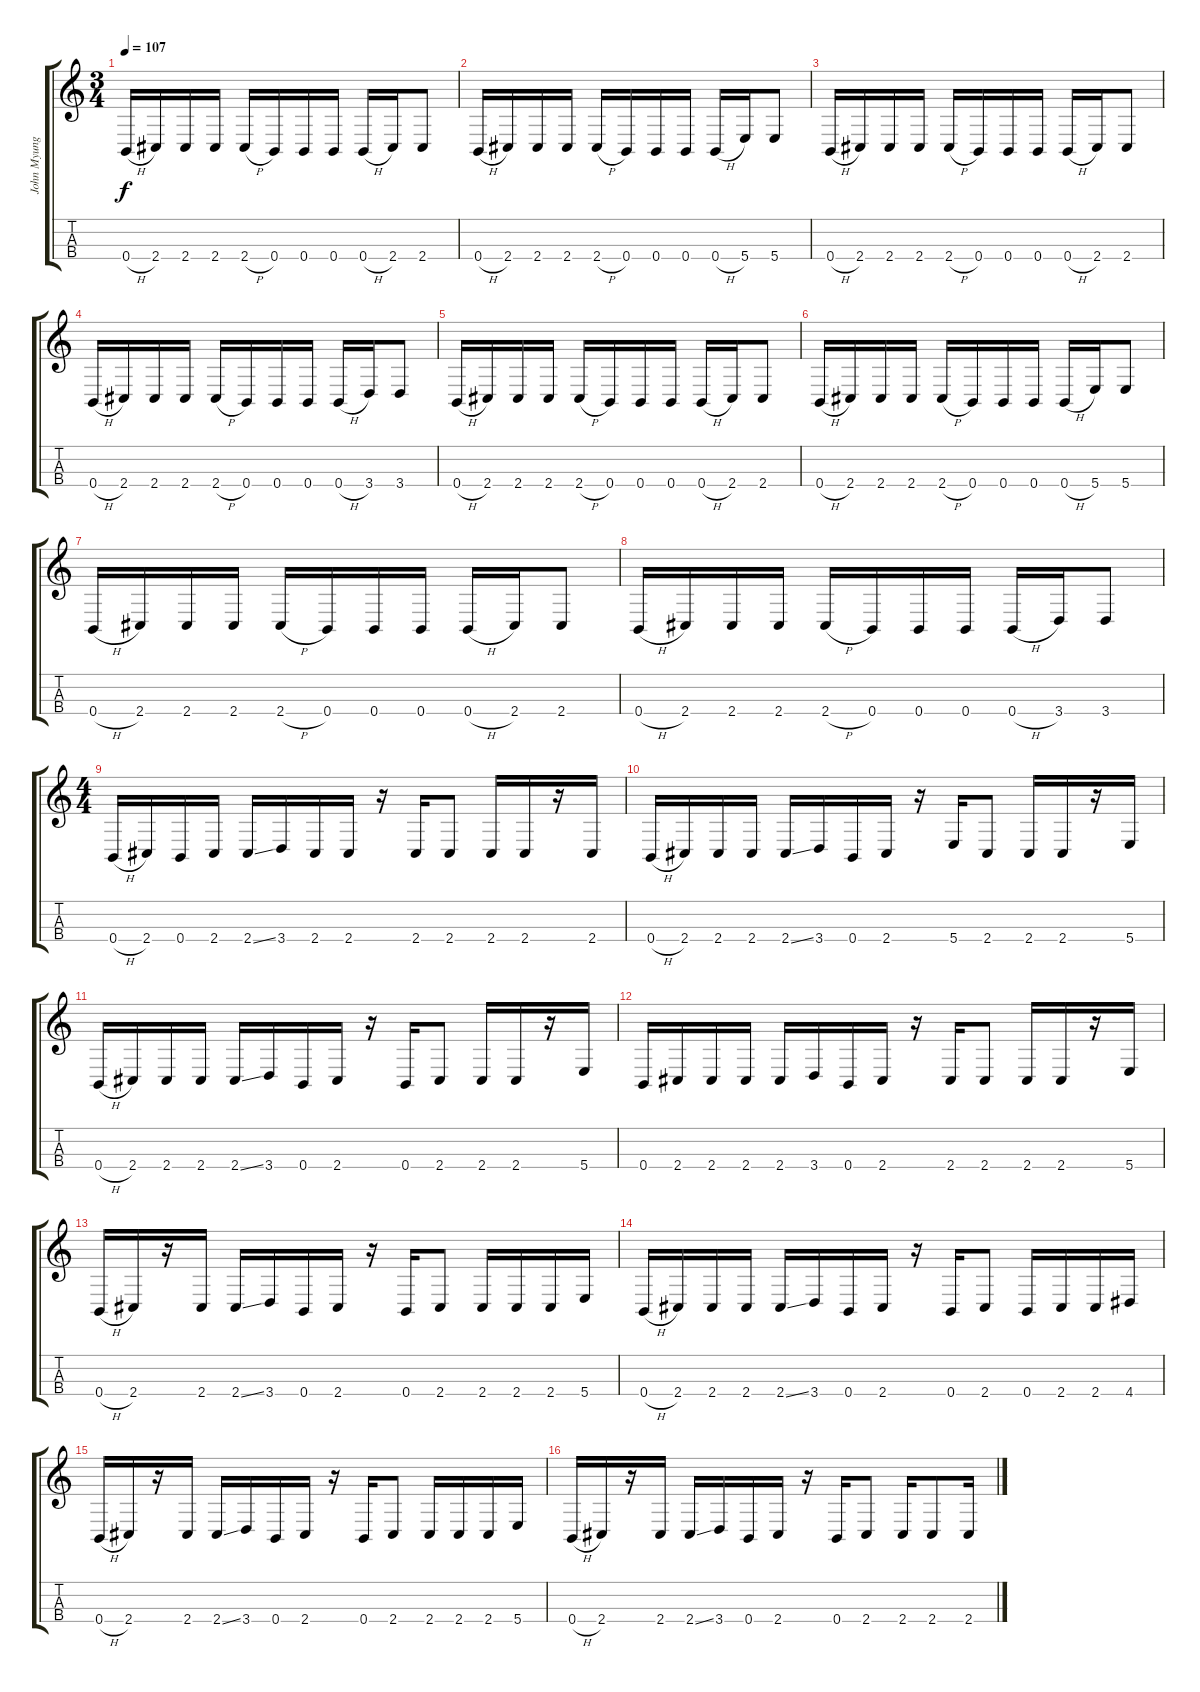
\track ("John Myung" "John Myung") {instrument electricbassfinger}
\staff {score tabs}
\tuning (G3 D3 Gb2 B1) {hide}
\ts (3 4)
\tempo 107
\clef g2
\ks c
0.4{h}.16{dy f instrument electricbassfinger} 2.4.16 2.4.16 2.4.16 2.4{h}.16 0.4.16 0.4.16 0.4.16 0.4{h}.16 2.4.16 2.4.8 |
0.4{h}.16 2.4.16 2.4.16 2.4.16 2.4{h}.16 0.4.16 0.4.16 0.4.16 0.4{h}.16 5.4.16 5.4.8 |
0.4{h}.16 2.4.16 2.4.16 2.4.16 2.4{h}.16 0.4.16 0.4.16 0.4.16 0.4{h}.16 2.4.16 2.4.8 |
0.4{h}.16 2.4.16 2.4.16 2.4.16 2.4{h}.16 0.4.16 0.4.16 0.4.16 0.4{h}.16 3.4.16 3.4.8 |
0.4{h}.16 2.4.16 2.4.16 2.4.16 2.4{h}.16 0.4.16 0.4.16 0.4.16 0.4{h}.16 2.4.16 2.4.8 |
0.4{h}.16 2.4.16 2.4.16 2.4.16 2.4{h}.16 0.4.16 0.4.16 0.4.16 0.4{h}.16 5.4.16 5.4.8 |
0.4{h}.16 2.4.16 2.4.16 2.4.16 2.4{h}.16 0.4.16 0.4.16 0.4.16 0.4{h}.16 2.4.16 2.4.8 |
0.4{h}.16 2.4.16 2.4.16 2.4.16 2.4{h}.16 0.4.16 0.4.16 0.4.16 0.4{h}.16 3.4.16 3.4.8 |
\ts (4 4)
0.4{h}.16 2.4.16 0.4.16 2.4.16 2.4{ss}.16 3.4.16 2.4.16 2.4.16 r.16 2.4.16 2.4.8 2.4.16 2.4.16 r.16 2.4.16 |
0.4{h}.16 2.4.16 2.4.16 2.4.16 2.4{ss}.16 3.4.16 0.4.16 2.4.16 r.16 5.4.16 2.4.8 2.4.16 2.4.16 r.16 5.4.16 |
0.4{h}.16 2.4.16 2.4.16 2.4.16 2.4{ss}.16 3.4.16 0.4.16 2.4.16 r.16 0.4.16 2.4.8 2.4.16 2.4.16 r.16 5.4.16 |
0.4.16 2.4.16 2.4.16 2.4.16 2.4.16 3.4.16 0.4.16 2.4.16 r.16 2.4.16 2.4.8 2.4.16 2.4.16 r.16 5.4.16 |
0.4{h}.16 2.4.16 r.16 2.4.16 2.4{ss}.16 3.4.16 0.4.16 2.4.16 r.16 0.4.16 2.4.8 2.4.16 2.4.16 2.4.16 5.4.16 |
0.4{h}.16 2.4.16 2.4.16 2.4.16 2.4{ss}.16 3.4.16 0.4.16 2.4.16 r.16 0.4.16 2.4.8 0.4.16 2.4.16 2.4.16 4.4.16 |
0.4{h}.16 2.4.16 r.16 2.4.16 2.4{ss}.16 3.4.16 0.4.16 2.4.16 r.16 0.4.16 2.4.8 2.4.16 2.4.16 2.4.16 5.4.16 |
0.4{h}.16 2.4.16 r.16 2.4.16 2.4{ss}.16 3.4.16 0.4.16 2.4.16 r.16 0.4.16 2.4.8 2.4.16 2.4.8 2.4.16
